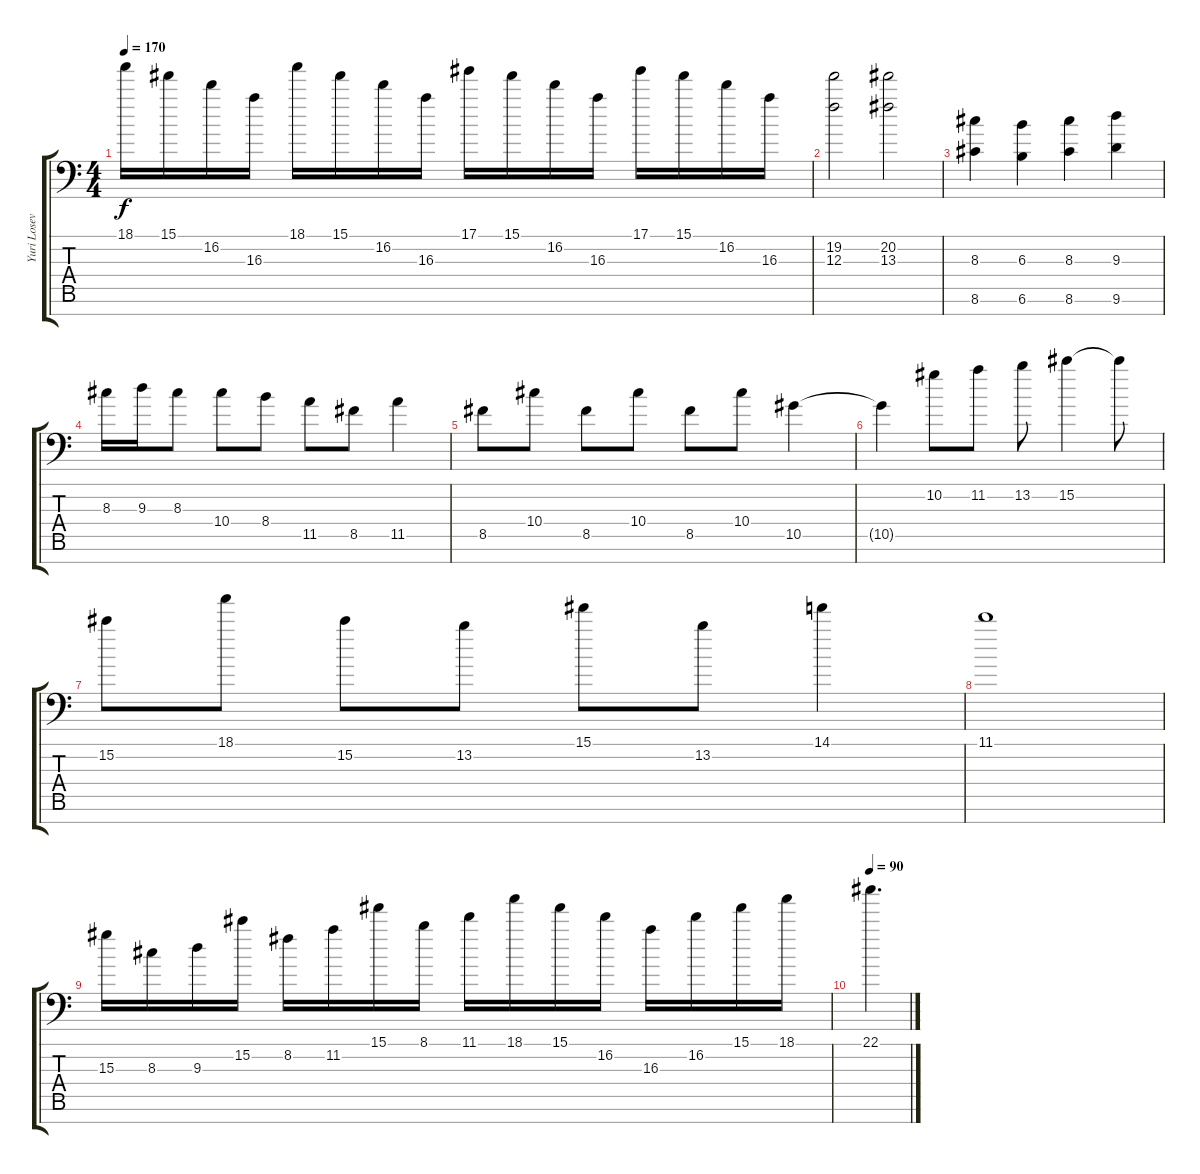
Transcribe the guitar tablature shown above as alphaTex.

\track ("Yuri Losev" "Yuri Losev") {instrument distortionguitar}
\staff {score tabs}
\tuning (Eb4 Bb3 F3 Eb3 Bb2 F2 Bb1) {hide}
\ts (4 4)
\tempo 170
\clef f4
\ks c
18.1.16{dy f} 15.1.16 16.2.16 16.3.16 18.1.16 15.1.16 16.2.16 16.3.16 17.1.16 15.1.16 16.2.16 16.3.16 17.1.16 15.1.16 16.2.16 16.3.16 |
(19.2 12.3).2 (20.2 13.3).2 |
(8.3 8.6).4 (6.3 6.6).4 (8.3 8.6).4 (9.3 9.6).4 |
8.3.16 9.3.16 8.3.8 10.4.8 8.4.8 11.5.8 8.5.8 11.5.4 |
8.5.8 10.4.8 8.5.8 10.4.8 8.5.8 10.4.8 10.5.4 |
10.5{t}.4 10.2.8 11.2.8 13.2.8 15.2.4 15.2{t}.8 |
15.2.8 18.1.8 15.2.8 13.2.8 15.1.8 13.2.8 14.1.4 |
11.1.1 |
15.3.16 8.3.16 9.3.16 15.2.16 8.2.16 11.2.16 15.1.16 8.1.16 11.1.16 18.1.16 15.1.16 16.2.16 16.3.16 16.2.16 15.1.16 18.1.16 |
\tempo 90
22.1.4{d}
